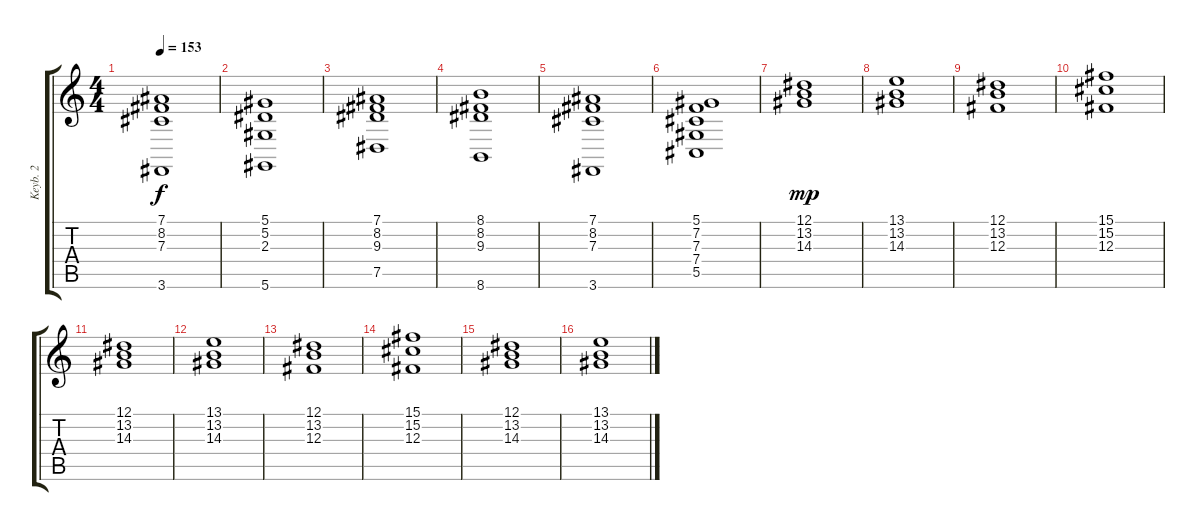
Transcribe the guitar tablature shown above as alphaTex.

\track ("Keyb. 2" "Keyb. 2") {instrument stringensemble1}
\staff {score tabs}
\tuning (Eb4 Bb3 Gb3 Db3 Ab2 Eb2) {hide}
\ts (4 4)
\tempo 153
\clef g2
\ks c
(7.1 8.2 7.3 3.6).1{dy f} |
(5.1 5.2 2.3 5.6).1 |
(7.1 8.2 9.3 7.5).1 |
(8.1 8.2 9.3 8.6).1 |
(7.1 8.2 7.3 3.6).1 |
(5.1 7.2 7.3 7.4 5.5).1 |
(12.1 13.2 14.3).1{dy mp} |
(13.1 13.2 14.3).1 |
(12.1 13.2 12.3).1 |
(15.1 15.2 12.3).1 |
(12.1 13.2 14.3).1 |
(13.1 13.2 14.3).1 |
(12.1 13.2 12.3).1 |
(15.1 15.2 12.3).1 |
(12.1 13.2 14.3).1 |
(13.1 13.2 14.3).1
